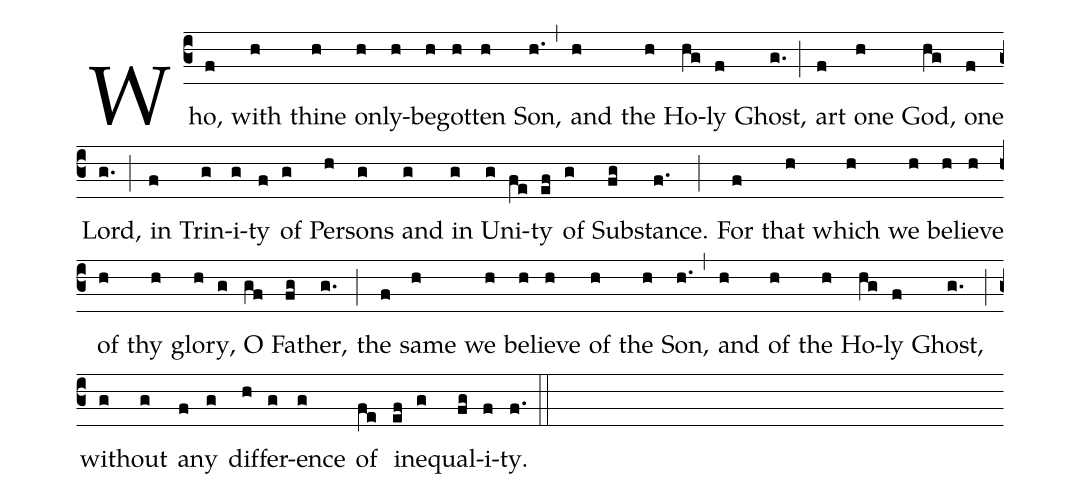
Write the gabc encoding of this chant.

%%
(c3)Who,(f) with(h) thine(h) on(h)ly-(h)be(h)got(h)ten(h) Son,(h.) (,) and(h) the(h) Ho(hg)ly(f) Ghost,(g.) (;) art(f) one(h) God,(hg) one(f) Lord,(g.) (;) in(f) Trin(g)i(g)ty(f) of(g) Per(h)sons(g) and(g) in(g) U(g)ni(fe)ty(ef) of(g) Sub(fg)stance.(f.) (;) For(f) that(h) which(h) we(h) be(h)lieve(h) of(h) thy(h) glo(h)ry,(g) O(gf) Fa(fg)ther,(g.) (;) the(f) same(h) we(h) be(h)lieve(h) of(h) the(h) Son,(h.) (,) and(h) of(h) the(h) Ho(hg)ly(f) Ghost,(g.) (;) with(g)out(g) an(f)y(g) dif(h)fer(g)ence(g) of(fe) in(ef)e(g)qual(fg)i(f)ty.(f.) (::)
